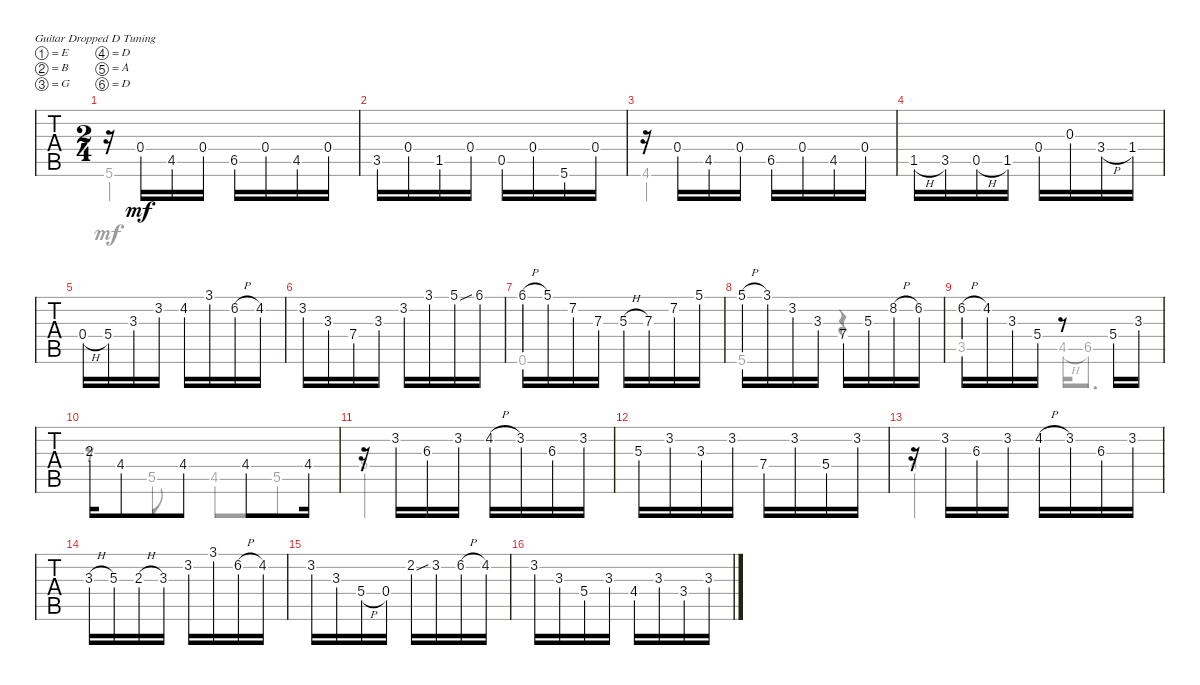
\bracketExtendMode groupsimilarinstruments
\singleTrackTrackNamePolicy hidden
\multiTrackTrackNamePolicy hidden
\firstSystemTrackNameOrientation horizontal
\otherSystemsTrackNameOrientation horizontal
\track ("Untitled" "Untitled") {instrument acousticguitarnylon}
\staff {tabs}
\tuning (E4 B3 G3 D3 A2 D2)
\voice
\ts (2 4)
\tempo (85 hide)
\clef g2
\ks bb
r.16{dy mf instrument acousticguitarnylon} 0.4.16 4.5.16 0.4.16 6.5.16 0.4.16 4.5.16 0.4.16 |
3.5.16 0.4.16 1.5.16 0.4.16 0.5.16 0.4.16 5.6.16 0.4.16 |
r.16 0.4.16 4.5.16 0.4.16 6.5.16 0.4.16 4.5.16 0.4.16 |
1.5{h}.16 3.5.16 0.5{h}.16 1.5.16 0.4.16 0.3.16 3.4{h}.16 1.4.16 |
0.4{h}.16 5.4.16 3.3.16 3.2.16 4.2.16 3.1.16 6.2{h}.16 4.2.16 |
3.2.16 3.3.16 7.4.16 3.3.16 3.2.16 3.1.16 5.1.16 6.1{sib}.16 |
6.1{h}.16 5.1.16 7.2.16 7.3.16 5.3{h}.16 7.3.16 7.2.16 5.1.16 |
5.1{h}.16 3.1.16 3.2.16 3.3.16 7.4.16 5.3.16 8.2{h}.16 6.2.16 |
6.2{h}.16 4.2.16 3.3.16 5.4.16 r.8 5.4.16 3.3.16 |
2.3.16 4.4.8 4.4.8 4.4.8 4.4.16 |
r.16 3.2.16 6.3.16 3.2.16 4.2{h}.16 3.2.16 6.3.16 3.2.16 |
5.3.16 3.2.16 3.3.16 3.2.16 7.4.16 3.2.16 5.4.16 3.2.16 |
r.16 3.2.16 6.3.16 3.2.16 4.2{h}.16 3.2.16 6.3.16 3.2.16 |
3.3{h}.16 5.3.16 2.3{h}.16 3.3.16 3.2.16 3.1.16 6.2{h}.16 4.2.16 |
3.2.16 3.3.16 5.4{h}.16 0.4.16 2.2.16 3.2{sib}.16 6.2{h}.16 4.2.16 |
3.2.16 3.3.16 5.4.16 3.3.16 4.4.16 3.3.16 3.4.16 3.3.16
\voice
\clef g2
\ottava regular
\simile none
\ks bb
5.6.2{dy mf} |
|
4.6.2 |
|
|
|
0.6.2 |
5.6.4 r.4 |
3.5.4 4.5{h}.16 6.5.8{d} |
r.8 5.5.8 4.5.8 5.5.8 |
5.4.2 |
|
4.4.2 |
|
|
